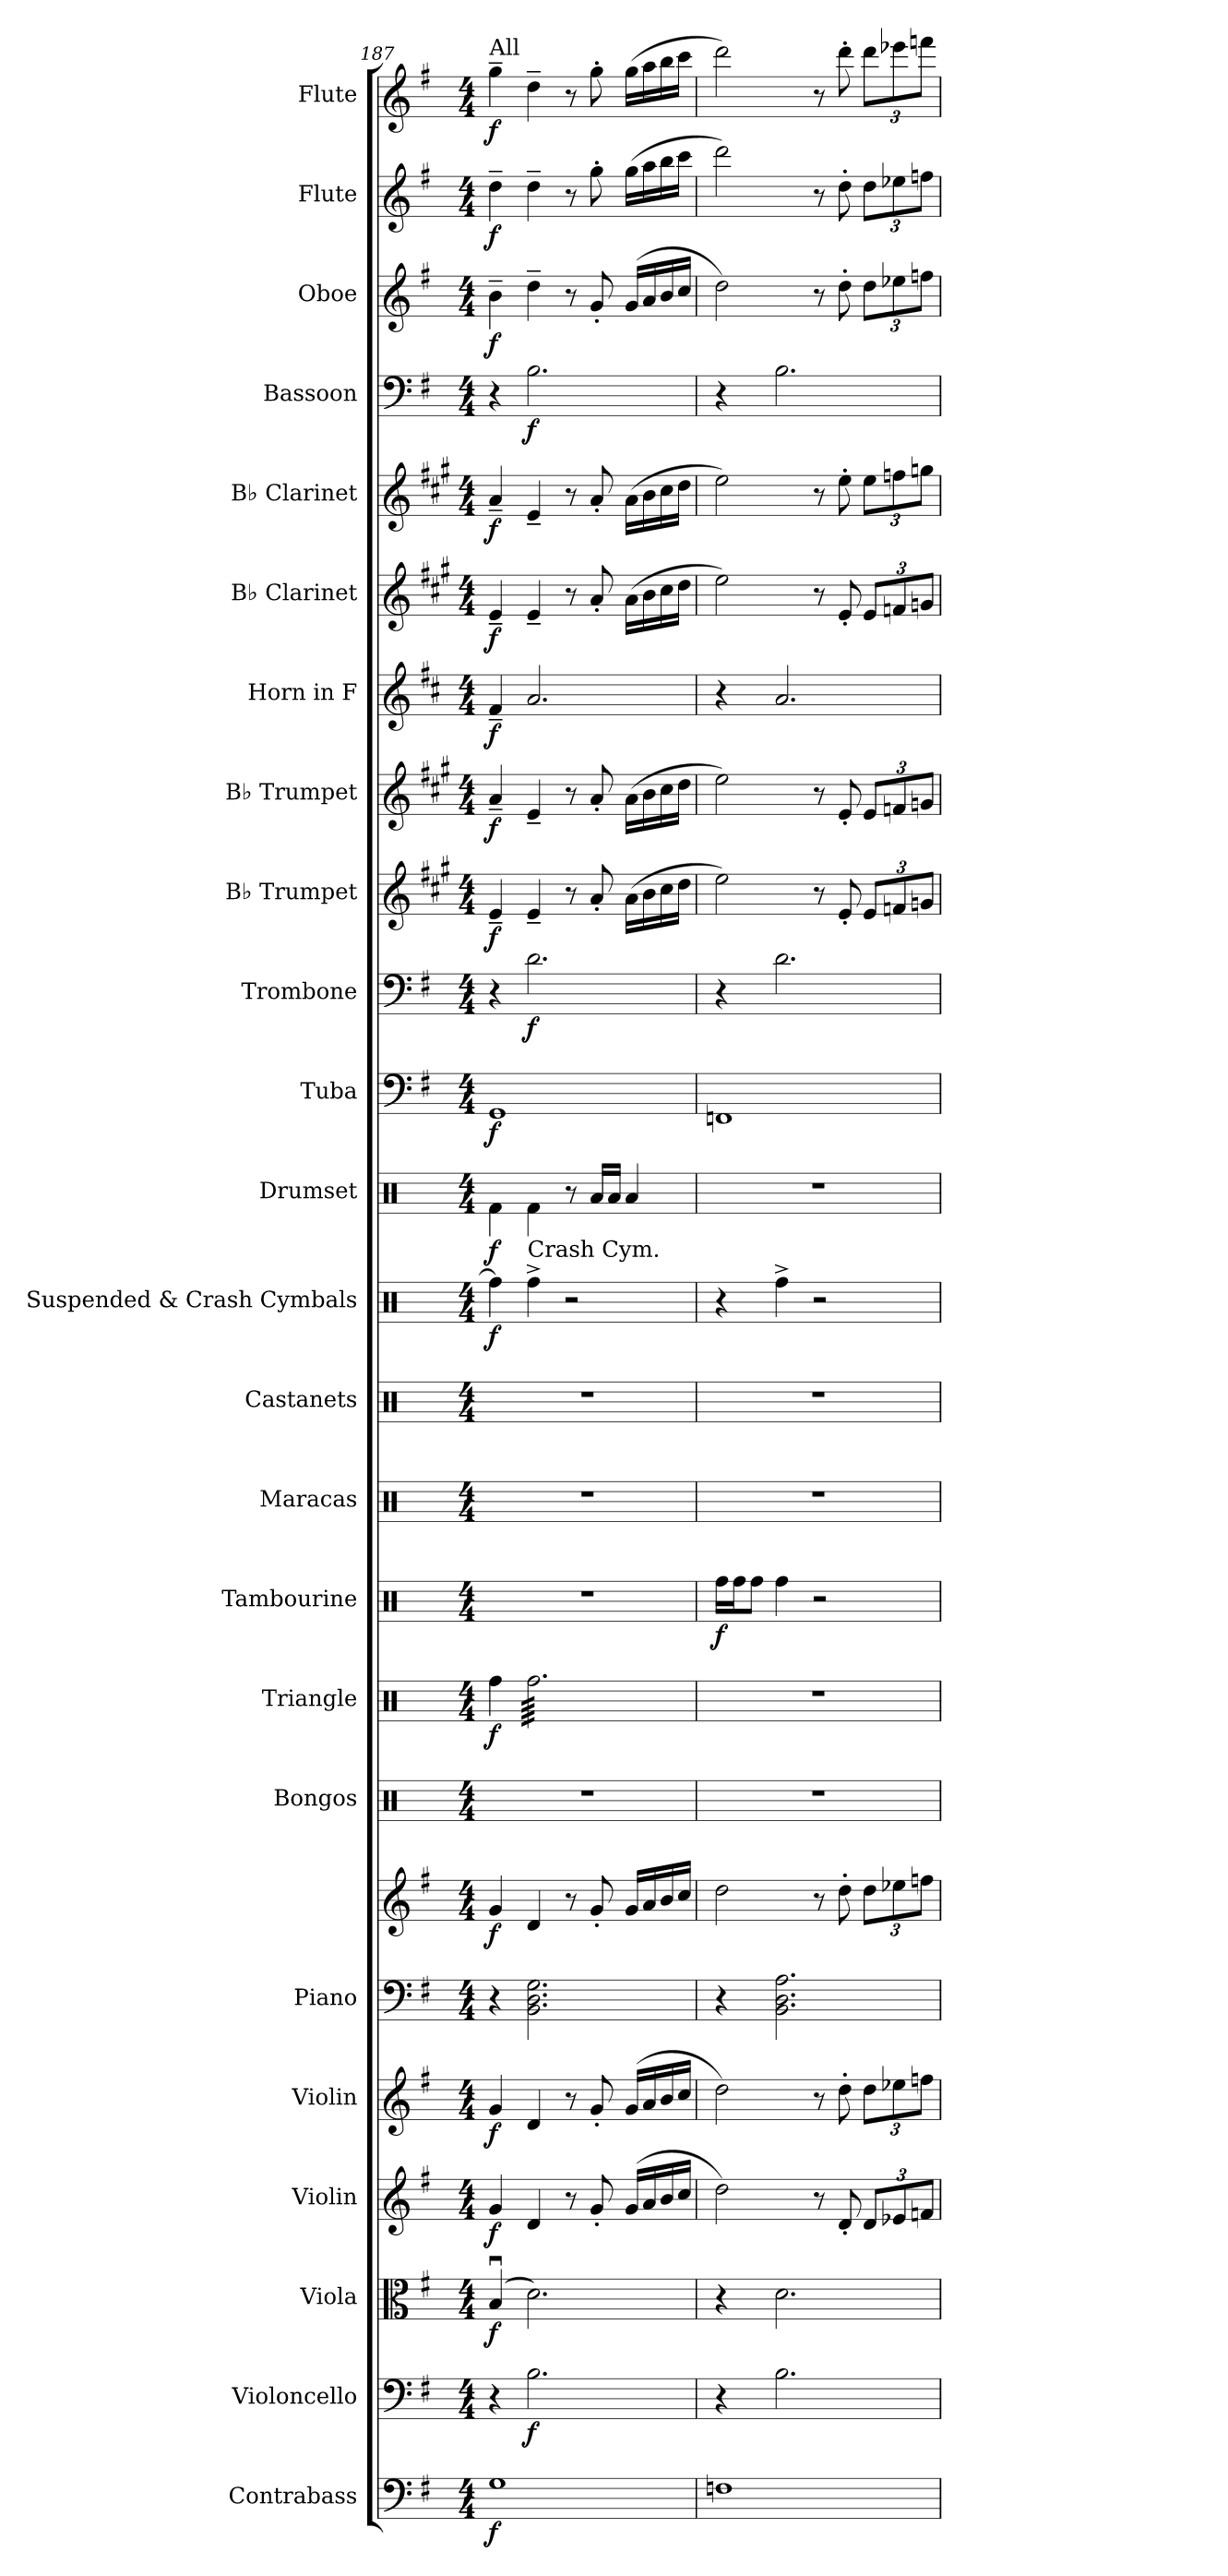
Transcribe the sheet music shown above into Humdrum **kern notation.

**kern	**dynam	**kern	**dynam	**kern	**dynam	**kern	**dynam	**kern	**dynam	**kern	**kern	**dynam	**kern	**kern	**dynam	**kern	**dynam	**kern	**kern	**kern	**dynam	**kern	**dynam	**kern	**dynam	**kern	**dynam	**kern	**dynam	**kern	**dynam	**kern	**dynam	**kern	**dynam	**kern	**dynam	**kern	**dynam	**kern	**dynam	**kern	**dynam	**kern	**dynam
*part24	*part24	*part23	*part23	*part22	*part22	*part21	*part21	*part20	*part20	*part19	*part19	*part19	*part18	*part17	*part17	*part16	*part16	*part15	*part14	*part13	*part13	*part12	*part12	*part11	*part11	*part10	*part10	*part9	*part9	*part8	*part8	*part7	*part7	*part6	*part6	*part5	*part5	*part4	*part4	*part3	*part3	*part2	*part2	*part1	*part1
*staff25	*staff25	*staff24	*staff24	*staff23	*staff23	*staff22	*staff22	*staff21	*staff21	*staff20	*staff19	*staff19/20	*staff18	*staff17	*staff17	*staff16	*staff16	*staff15	*staff14	*staff13	*staff13	*staff12	*staff12	*staff11	*staff11	*staff10	*staff10	*staff9	*staff9	*staff8	*staff8	*staff7	*staff7	*staff6	*staff6	*staff5	*staff5	*staff4	*staff4	*staff3	*staff3	*staff2	*staff2	*staff1	*staff1
*I"Contrabass	*	*I"Violoncello	*	*I"Viola	*	*I"Violin	*	*I"Violin	*	*I"Piano	*	*	*I"Bongos	*I"Triangle	*	*I"Tambourine	*	*I"Maracas	*I"Castanets	*I"Suspended &amp; Crash Cymbals	*	*I"Drumset	*	*I"Tuba	*	*I"Trombone	*	*I"B♭ Trumpet	*	*I"B♭ Trumpet	*	*I"Horn in F	*	*I"B♭ Clarinet	*	*I"B♭ Clarinet	*	*I"Bassoon	*	*I"Oboe	*	*I"Flute	*	*I"Flute	*
*I'Cb.	*	*I'Vc.	*	*I'Vla.	*	*I'Vln.	*	*I'Vln.	*	*I'Pno.	*	*	*I'Bon.	*I'Trgl.	*	*I'Tamb.	*	*I'Mrcs.	*I'Cst.	*I'Cym.	*	*I'D. Set	*	*I'Tba.	*	*I'Tbn.	*	*I'B♭ Tpt.	*	*I'B♭ Tpt.	*	*	*	*I'B♭ Cl.	*	*I'B♭ Cl.	*	*I'Bsn.	*	*I'Ob.	*	*I'Fl.	*	*I'Fl.	*
*clefF4	*	*clefF4	*	*clefC3	*	*clefG2	*	*clefG2	*	*clefF4	*clefG2	*	*clefX	*clefX	*	*clefX	*	*clefX	*clefX	*clefX	*	*clefX	*	*clefF4	*	*clefF4	*	*clefG2	*	*clefG2	*	*clefG2	*	*clefG2	*	*clefG2	*	*clefF4	*	*clefG2	*	*clefG2	*	*clefG2	*
*ITrd7c12	*	*	*	*	*	*	*	*	*	*	*	*	*	*	*	*	*	*	*	*	*	*	*	*	*	*	*	*ITrd1c2	*	*ITrd1c2	*	*ITrd4c7	*	*ITrd1c2	*	*ITrd1c2	*	*	*	*	*	*	*	*	*
*k[f#]	*	*k[f#]	*	*k[f#]	*	*k[f#]	*	*k[f#]	*	*k[f#]	*k[f#]	*	*k[]	*k[]	*	*k[]	*	*k[]	*k[]	*k[]	*	*k[]	*	*k[f#]	*	*k[f#]	*	*k[f#]	*	*k[f#]	*	*k[f#]	*	*k[f#]	*	*k[f#]	*	*k[f#]	*	*k[f#]	*	*k[f#]	*	*k[f#]	*
*M4/4	*	*M4/4	*	*M4/4	*	*M4/4	*	*M4/4	*	*M4/4	*M4/4	*	*M4/4	*M4/4	*	*M4/4	*	*M4/4	*M4/4	*M4/4	*	*M4/4	*	*M4/4	*	*M4/4	*	*M4/4	*	*M4/4	*	*M4/4	*	*M4/4	*	*M4/4	*	*M4/4	*	*M4/4	*	*M4/4	*	*M4/4	*
=187	=187	=187	=187	=187	=187	=187	=187	=187	=187	=187	=187	=187	=187	=187	=187	=187	=187	=187	=187	=187	=187	=187	=187	=187	=187	=187	=187	=187	=187	=187	=187	=187	=187	=187	=187	=187	=187	=187	=187	=187	=187	=187	=187	=187	=187
!	!	!	!	!	!	!	!	!	!	!	!	!	!	!	!	!	!	!	!	!	!	!	!	!	!	!	!	!	!	!	!	!	!	!	!	!	!	!	!	!	!	!	!	!LO:TX:a:t=All	!
!	!LO:DY:b	!	!	!	!LO:DY:b	!	!LO:DY:b	!	!LO:DY:b	!	!	!LO:DY:b	!	!	!LO:DY:b	!	!	!	!	!	!LO:DY:b	!	!LO:DY:b	!	!LO:DY:b	!	!	!	!LO:DY:b	!	!LO:DY:b	!	!LO:DY:b	!	!LO:DY:b	!	!LO:DY:b	!	!	!	!LO:DY:b	!	!LO:DY:b	!	!LO:DY:b
1GG	f	4r	.	(4Bu/	f	4g/	f	4g/	f	4r	4g/	f	1r	4Rff\	f	1r	.	1r	1r	4Rff\]	f	4Rf\	f	1GG	f	4r	.	4d~/	f	4g~/	f	4B~/	f	4d~/	f	4g~/	f	4r	.	4b~\	f	4dd~\	f	4gg~\	f
!	!	!	!	!	!	!	!	!	!	!	!	!	!	!	!	!	!	!	!	!LO:TX:a:t=Crash Cym.	!	!	!	!	!	!	!	!	!	!	!	!	!	!	!	!	!	!	!	!	!	!	!	!	!
!	!	!	!LO:DY:b	!	!	!	!	!	!	!	!	!	!	!	!	!	!	!	!	!	!	!	!	!	!	!	!LO:DY:b	!	!	!	!	!	!	!	!	!	!	!	!LO:DY:b	!	!	!	!	!	!
*	*	*	*	*	*	*	*	*	*	*	*	*	*	*tremolo	*	*	*	*	*	*	*	*	*	*	*	*	*	*	*	*	*	*	*	*	*	*	*	*	*	*	*	*	*	*	*
.	.	2.B\	f	2.d\)	.	4d/	.	4d/	.	2.BB\ 2.D\ 2.G\	4d/	.	.	64Rff\LLLL	.	.	.	.	.	4Rff^\	.	4Rf\	.	.	.	2.d\	f	4d~/	.	4d~/	.	2.d/	.	4d~/	.	4d~/	.	2.B\	f	4dd~\	.	4dd~\	.	4dd~\	.
.	.	.	.	.	.	.	.	.	.	.	.	.	.	64Rff\	.	.	.	.	.	.	.	.	.	.	.	.	.	.	.	.	.	.	.	.	.	.	.	.	.	.	.	.	.	.	.
.	.	.	.	.	.	.	.	.	.	.	.	.	.	64Rff\	.	.	.	.	.	.	.	.	.	.	.	.	.	.	.	.	.	.	.	.	.	.	.	.	.	.	.	.	.	.	.
.	.	.	.	.	.	.	.	.	.	.	.	.	.	64Rff\	.	.	.	.	.	.	.	.	.	.	.	.	.	.	.	.	.	.	.	.	.	.	.	.	.	.	.	.	.	.	.
.	.	.	.	.	.	.	.	.	.	.	.	.	.	64Rff\	.	.	.	.	.	.	.	.	.	.	.	.	.	.	.	.	.	.	.	.	.	.	.	.	.	.	.	.	.	.	.
.	.	.	.	.	.	.	.	.	.	.	.	.	.	64Rff\	.	.	.	.	.	.	.	.	.	.	.	.	.	.	.	.	.	.	.	.	.	.	.	.	.	.	.	.	.	.	.
.	.	.	.	.	.	.	.	.	.	.	.	.	.	64Rff\	.	.	.	.	.	.	.	.	.	.	.	.	.	.	.	.	.	.	.	.	.	.	.	.	.	.	.	.	.	.	.
.	.	.	.	.	.	.	.	.	.	.	.	.	.	64Rff\	.	.	.	.	.	.	.	.	.	.	.	.	.	.	.	.	.	.	.	.	.	.	.	.	.	.	.	.	.	.	.
.	.	.	.	.	.	.	.	.	.	.	.	.	.	64Rff\	.	.	.	.	.	.	.	.	.	.	.	.	.	.	.	.	.	.	.	.	.	.	.	.	.	.	.	.	.	.	.
.	.	.	.	.	.	.	.	.	.	.	.	.	.	64Rff\	.	.	.	.	.	.	.	.	.	.	.	.	.	.	.	.	.	.	.	.	.	.	.	.	.	.	.	.	.	.	.
.	.	.	.	.	.	.	.	.	.	.	.	.	.	64Rff\	.	.	.	.	.	.	.	.	.	.	.	.	.	.	.	.	.	.	.	.	.	.	.	.	.	.	.	.	.	.	.
.	.	.	.	.	.	.	.	.	.	.	.	.	.	64Rff\	.	.	.	.	.	.	.	.	.	.	.	.	.	.	.	.	.	.	.	.	.	.	.	.	.	.	.	.	.	.	.
.	.	.	.	.	.	.	.	.	.	.	.	.	.	64Rff\	.	.	.	.	.	.	.	.	.	.	.	.	.	.	.	.	.	.	.	.	.	.	.	.	.	.	.	.	.	.	.
.	.	.	.	.	.	.	.	.	.	.	.	.	.	64Rff\	.	.	.	.	.	.	.	.	.	.	.	.	.	.	.	.	.	.	.	.	.	.	.	.	.	.	.	.	.	.	.
.	.	.	.	.	.	.	.	.	.	.	.	.	.	64Rff\	.	.	.	.	.	.	.	.	.	.	.	.	.	.	.	.	.	.	.	.	.	.	.	.	.	.	.	.	.	.	.
.	.	.	.	.	.	.	.	.	.	.	.	.	.	64Rff\	.	.	.	.	.	.	.	.	.	.	.	.	.	.	.	.	.	.	.	.	.	.	.	.	.	.	.	.	.	.	.
.	.	.	.	.	.	8r	.	8r	.	.	8r	.	.	64Rff\	.	.	.	.	.	2r	.	8r	.	.	.	.	.	8r	.	8r	.	.	.	8r	.	8r	.	.	.	8r	.	8r	.	8r	.
.	.	.	.	.	.	.	.	.	.	.	.	.	.	64Rff\	.	.	.	.	.	.	.	.	.	.	.	.	.	.	.	.	.	.	.	.	.	.	.	.	.	.	.	.	.	.	.
.	.	.	.	.	.	.	.	.	.	.	.	.	.	64Rff\	.	.	.	.	.	.	.	.	.	.	.	.	.	.	.	.	.	.	.	.	.	.	.	.	.	.	.	.	.	.	.
.	.	.	.	.	.	.	.	.	.	.	.	.	.	64Rff\	.	.	.	.	.	.	.	.	.	.	.	.	.	.	.	.	.	.	.	.	.	.	.	.	.	.	.	.	.	.	.
.	.	.	.	.	.	.	.	.	.	.	.	.	.	64Rff\	.	.	.	.	.	.	.	.	.	.	.	.	.	.	.	.	.	.	.	.	.	.	.	.	.	.	.	.	.	.	.
.	.	.	.	.	.	.	.	.	.	.	.	.	.	64Rff\	.	.	.	.	.	.	.	.	.	.	.	.	.	.	.	.	.	.	.	.	.	.	.	.	.	.	.	.	.	.	.
.	.	.	.	.	.	.	.	.	.	.	.	.	.	64Rff\	.	.	.	.	.	.	.	.	.	.	.	.	.	.	.	.	.	.	.	.	.	.	.	.	.	.	.	.	.	.	.
.	.	.	.	.	.	.	.	.	.	.	.	.	.	64Rff\	.	.	.	.	.	.	.	.	.	.	.	.	.	.	.	.	.	.	.	.	.	.	.	.	.	.	.	.	.	.	.
.	.	.	.	.	.	8g'/	.	8g'/	.	.	8g'/	.	.	64Rff\	.	.	.	.	.	.	.	16Ra/LL	.	.	.	.	.	8g'/	.	8g'/	.	.	.	8g'/	.	8g'/	.	.	.	8g'/	.	8gg'\	.	8gg'\	.
.	.	.	.	.	.	.	.	.	.	.	.	.	.	64Rff\	.	.	.	.	.	.	.	.	.	.	.	.	.	.	.	.	.	.	.	.	.	.	.	.	.	.	.	.	.	.	.
.	.	.	.	.	.	.	.	.	.	.	.	.	.	64Rff\	.	.	.	.	.	.	.	.	.	.	.	.	.	.	.	.	.	.	.	.	.	.	.	.	.	.	.	.	.	.	.
.	.	.	.	.	.	.	.	.	.	.	.	.	.	64Rff\	.	.	.	.	.	.	.	.	.	.	.	.	.	.	.	.	.	.	.	.	.	.	.	.	.	.	.	.	.	.	.
.	.	.	.	.	.	.	.	.	.	.	.	.	.	64Rff\	.	.	.	.	.	.	.	16Ra/JJ	.	.	.	.	.	.	.	.	.	.	.	.	.	.	.	.	.	.	.	.	.	.	.
.	.	.	.	.	.	.	.	.	.	.	.	.	.	64Rff\	.	.	.	.	.	.	.	.	.	.	.	.	.	.	.	.	.	.	.	.	.	.	.	.	.	.	.	.	.	.	.
.	.	.	.	.	.	.	.	.	.	.	.	.	.	64Rff\	.	.	.	.	.	.	.	.	.	.	.	.	.	.	.	.	.	.	.	.	.	.	.	.	.	.	.	.	.	.	.
.	.	.	.	.	.	.	.	.	.	.	.	.	.	64Rff\	.	.	.	.	.	.	.	.	.	.	.	.	.	.	.	.	.	.	.	.	.	.	.	.	.	.	.	.	.	.	.
.	.	.	.	.	.	(16g/LL	.	(16g/LL	.	.	16g/LL	.	.	64Rff\	.	.	.	.	.	.	.	4Ra/	.	.	.	.	.	(16g\LL	.	(16g\LL	.	.	.	(16g\LL	.	(16g\LL	.	.	.	(16g/LL	.	(16gg\LL	.	(16gg\LL	.
.	.	.	.	.	.	.	.	.	.	.	.	.	.	64Rff\	.	.	.	.	.	.	.	.	.	.	.	.	.	.	.	.	.	.	.	.	.	.	.	.	.	.	.	.	.	.	.
.	.	.	.	.	.	.	.	.	.	.	.	.	.	64Rff\	.	.	.	.	.	.	.	.	.	.	.	.	.	.	.	.	.	.	.	.	.	.	.	.	.	.	.	.	.	.	.
.	.	.	.	.	.	.	.	.	.	.	.	.	.	64Rff\	.	.	.	.	.	.	.	.	.	.	.	.	.	.	.	.	.	.	.	.	.	.	.	.	.	.	.	.	.	.	.
.	.	.	.	.	.	16a/	.	16a/	.	.	16a/	.	.	64Rff\	.	.	.	.	.	.	.	.	.	.	.	.	.	16a\	.	16a\	.	.	.	16a\	.	16a\	.	.	.	16a/	.	16aa\	.	16aa\	.
.	.	.	.	.	.	.	.	.	.	.	.	.	.	64Rff\	.	.	.	.	.	.	.	.	.	.	.	.	.	.	.	.	.	.	.	.	.	.	.	.	.	.	.	.	.	.	.
.	.	.	.	.	.	.	.	.	.	.	.	.	.	64Rff\	.	.	.	.	.	.	.	.	.	.	.	.	.	.	.	.	.	.	.	.	.	.	.	.	.	.	.	.	.	.	.
.	.	.	.	.	.	.	.	.	.	.	.	.	.	64Rff\	.	.	.	.	.	.	.	.	.	.	.	.	.	.	.	.	.	.	.	.	.	.	.	.	.	.	.	.	.	.	.
.	.	.	.	.	.	16b/	.	16b/	.	.	16b/	.	.	64Rff\	.	.	.	.	.	.	.	.	.	.	.	.	.	16b\	.	16b\	.	.	.	16b\	.	16b\	.	.	.	16b/	.	16bb\	.	16bb\	.
.	.	.	.	.	.	.	.	.	.	.	.	.	.	64Rff\	.	.	.	.	.	.	.	.	.	.	.	.	.	.	.	.	.	.	.	.	.	.	.	.	.	.	.	.	.	.	.
.	.	.	.	.	.	.	.	.	.	.	.	.	.	64Rff\	.	.	.	.	.	.	.	.	.	.	.	.	.	.	.	.	.	.	.	.	.	.	.	.	.	.	.	.	.	.	.
.	.	.	.	.	.	.	.	.	.	.	.	.	.	64Rff\	.	.	.	.	.	.	.	.	.	.	.	.	.	.	.	.	.	.	.	.	.	.	.	.	.	.	.	.	.	.	.
.	.	.	.	.	.	16cc/JJ	.	16cc/JJ	.	.	16cc/JJ	.	.	64Rff\	.	.	.	.	.	.	.	.	.	.	.	.	.	16cc\JJ	.	16cc\JJ	.	.	.	16cc\JJ	.	16cc\JJ	.	.	.	16cc/JJ	.	16ccc\JJ	.	16ccc\JJ	.
.	.	.	.	.	.	.	.	.	.	.	.	.	.	64Rff\	.	.	.	.	.	.	.	.	.	.	.	.	.	.	.	.	.	.	.	.	.	.	.	.	.	.	.	.	.	.	.
.	.	.	.	.	.	.	.	.	.	.	.	.	.	64Rff\	.	.	.	.	.	.	.	.	.	.	.	.	.	.	.	.	.	.	.	.	.	.	.	.	.	.	.	.	.	.	.
.	.	.	.	.	.	.	.	.	.	.	.	.	.	64Rff\JJJJ	.	.	.	.	.	.	.	.	.	.	.	.	.	.	.	.	.	.	.	.	.	.	.	.	.	.	.	.	.	.	.
*	*	*	*	*	*	*	*	*	*	*	*	*	*	*Xtremolo	*	*	*	*	*	*	*	*	*	*	*	*	*	*	*	*	*	*	*	*	*	*	*	*	*	*	*	*	*	*	*
=188	=188	=188	=188	=188	=188	=188	=188	=188	=188	=188	=188	=188	=188	=188	=188	=188	=188	=188	=188	=188	=188	=188	=188	=188	=188	=188	=188	=188	=188	=188	=188	=188	=188	=188	=188	=188	=188	=188	=188	=188	=188	=188	=188	=188	=188
!	!	!	!	!	!	!	!	!	!	!	!	!	!	!	!	!	!LO:DY:b	!	!	!	!	!	!	!	!	!	!	!	!	!	!	!	!	!	!	!	!	!	!	!	!	!	!	!	!
1FFn	.	4r	.	4r	.	2dd\)	.	2dd\)	.	4r	2dd\	.	1r	1r	.	16Rff\LL	f	1r	1r	4r	.	1r	.	1FFn	.	4r	.	2dd\)	.	2dd\)	.	4r	.	2dd\)	.	2dd\)	.	4r	.	2dd\)	.	2ddd\)	.	2ddd\)	.
.	.	.	.	.	.	.	.	.	.	.	.	.	.	.	.	16Rff\J	.	.	.	.	.	.	.	.	.	.	.	.	.	.	.	.	.	.	.	.	.	.	.	.	.	.	.	.	.
.	.	.	.	.	.	.	.	.	.	.	.	.	.	.	.	8Rff\J	.	.	.	.	.	.	.	.	.	.	.	.	.	.	.	.	.	.	.	.	.	.	.	.	.	.	.	.	.
.	.	2.B\	.	2.d\	.	.	.	.	.	2.BB\ 2.D\ 2.A\	.	.	.	.	.	4Rff\	.	.	.	4Rff^\	.	.	.	.	.	2.d\	.	.	.	.	.	2.d/	.	.	.	.	.	2.B\	.	.	.	.	.	.	.
.	.	.	.	.	.	8r	.	8r	.	.	8r	.	.	.	.	2r	.	.	.	2r	.	.	.	.	.	.	.	8r	.	8r	.	.	.	8r	.	8r	.	.	.	8r	.	8r	.	8r	.
.	.	.	.	.	.	8d'/	.	8dd'\	.	.	8dd'\	.	.	.	.	.	.	.	.	.	.	.	.	.	.	.	.	8d'/	.	8d'/	.	.	.	8d'/	.	8dd'\	.	.	.	8dd'\	.	8dd'\	.	8ddd'\	.
*	*	*	*	*	*	*Xbrackettup	*	*Xbrackettup	*	*	*Xbrackettup	*	*	*	*	*	*	*	*	*	*	*	*	*	*	*	*	*Xbrackettup	*	*Xbrackettup	*	*	*	*Xbrackettup	*	*Xbrackettup	*	*	*	*Xbrackettup	*	*Xbrackettup	*	*Xbrackettup	*
.	.	.	.	.	.	12d/L	.	12dd\L	.	.	12dd\L	.	.	.	.	.	.	.	.	.	.	.	.	.	.	.	.	12d/L	.	12d/L	.	.	.	12d/L	.	12dd\L	.	.	.	12dd\L	.	12dd\L	.	12ddd\L	.
.	.	.	.	.	.	12e-X/	.	12ee-X\	.	.	12ee-X\	.	.	.	.	.	.	.	.	.	.	.	.	.	.	.	.	12e-X/	.	12e-X/	.	.	.	12e-X/	.	12ee-X\	.	.	.	12ee-X\	.	12ee-X\	.	12eee-X\	.
.	.	.	.	.	.	12fn/J	.	12ffn\J	.	.	12ffn\J	.	.	.	.	.	.	.	.	.	.	.	.	.	.	.	.	12fn/J	.	12fn/J	.	.	.	12fn/J	.	12ffn\J	.	.	.	12ffn\J	.	12ffn\J	.	12fffn\J	.
=	=	=	=	=	=	=	=	=	=	=	=	=	=	=	=	=	=	=	=	=	=	=	=	=	=	=	=	=	=	=	=	=	=	=	=	=	=	=	=	=	=	=	=	=	=
*-	*-	*-	*-	*-	*-	*-	*-	*-	*-	*-	*-	*-	*-	*-	*-	*-	*-	*-	*-	*-	*-	*-	*-	*-	*-	*-	*-	*-	*-	*-	*-	*-	*-	*-	*-	*-	*-	*-	*-	*-	*-	*-	*-	*-	*-
